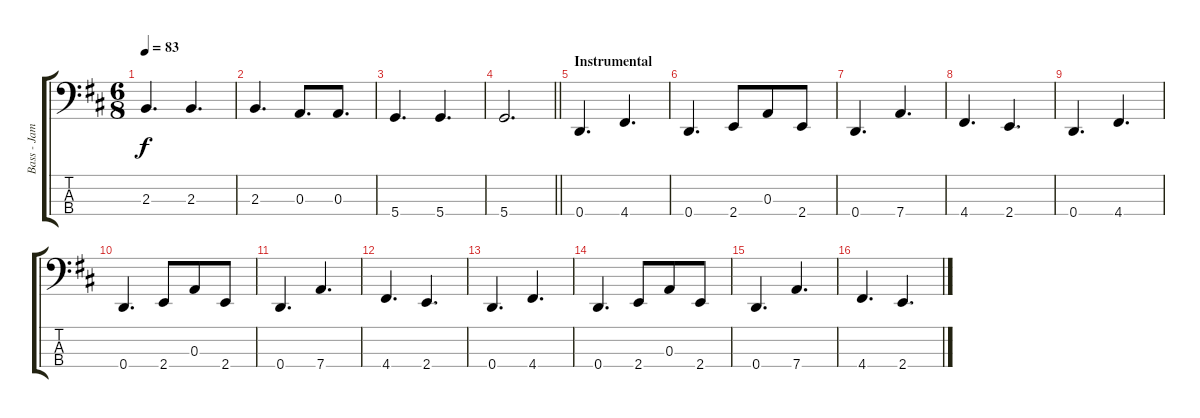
\track ("Bass - James Johnston" "Bass - Jam") {instrument electricbassfinger}
\staff {score tabs}
\tuning (G2 D2 A1 D1) {hide}
\ts (6 8)
\tempo 83
\clef f4
\ks d
2.3.4{d dy f} 2.3.4{d} |
2.3.4{d} 0.3.8{d} 0.3.8{d} |
5.4.4{d} 5.4.4{d} |
\barLineRight lightlight
5.4.2{d} |
\section ("" "Instrumental")
0.4.4{d} 4.4.4{d} |
0.4.4{d} 2.4.8 0.3.8 2.4.8 |
0.4.4{d} 7.4.4{d} |
4.4.4{d} 2.4.4{d} |
0.4.4{d} 4.4.4{d} |
0.4.4{d} 2.4.8 0.3.8 2.4.8 |
0.4.4{d} 7.4.4{d} |
4.4.4{d} 2.4.4{d} |
0.4.4{d} 4.4.4{d} |
0.4.4{d} 2.4.8 0.3.8 2.4.8 |
0.4.4{d} 7.4.4{d} |
4.4.4{d} 2.4.4{d}
